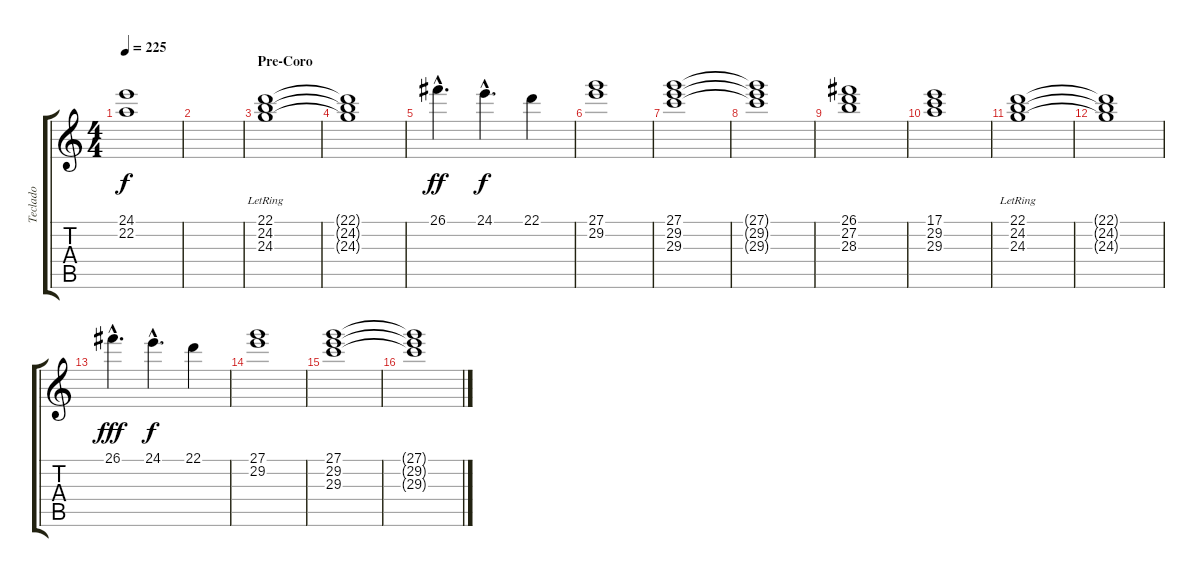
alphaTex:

\track ("Teclado" "Teclado") {instrument drawbarorgan}
\staff {score tabs}
\tuning (E4 B3 G3 D3 A2 E2) {hide}
\ts (4 4)
\tempo 225
\clef g2
\ks c
(24.1 22.2).1{dy f} |
|
\section ("" "Pre-Coro")
(22.1{lr} 24.2{lr} 24.3{lr}).1{volume 16 instrument musicbox} |
(22.1{t} 24.2{t} 24.3{t}).1 |
26.1{hac}.4{d dy ff} 24.1{hac}.4{d dy f} 22.1.4 |
(27.1 29.2).1 |
(27.1 29.2 29.3).1 |
(27.1{t} 29.2{t} 29.3{t}).1 |
(26.1 27.2 28.3).1 |
(17.1 29.2 29.3).1 |
(22.1{lr} 24.2{lr} 24.3{lr}).1 |
(22.1{t} 24.2{t} 24.3{t}).1 |
26.1{hac}.4{d dy fff} 24.1{hac}.4{d dy f} 22.1.4 |
(27.1 29.2).1 |
(27.1 29.2 29.3).1 |
(27.1{t} 29.2{t} 29.3{t}).1
